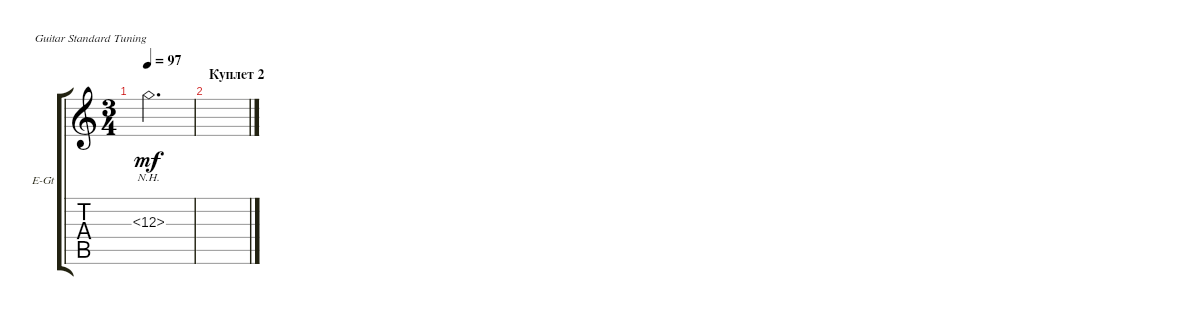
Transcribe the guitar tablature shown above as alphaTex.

\defaultSystemsLayout 4
\bracketExtendMode groupsimilarinstruments
\firstSystemTrackNameOrientation horizontal
\otherSystemsTrackNameOrientation horizontal
\track ("Г. Каспарян" "E-Gt") {instrument electricguitarclean}
\staff {score tabs}
\tuning (E4 B3 G3 D3 A2 E2)
\ts (3 4)
\tempo 97
\clef g2
\ks c
12.3{nh}.2{d dy mf} |
\section ("" "Куплет 2")
